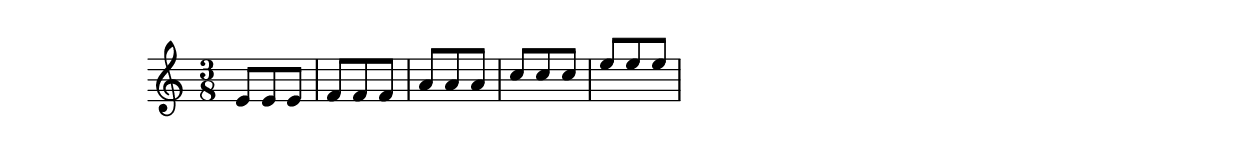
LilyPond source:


\version "2.1.30"
\header {

texidoc = "Upstem notes before a barline are printed with some extra
space. This is an optical correction similar to juxtaposed stems.
"

}

sd = \override Stem  #'direction = #-1
su = \override Stem  #'direction = #1
\score { \notes\relative e'
{

%\override Staff.StaffSpacing  #'stem-spacing-correction = #0.5
%\override Staff.NoteSpacing  #'stem-spacing-correction = #0.5

\time 3/8
\su
e8 e e
f f f
a a a
c c c
e e e
}
\paper { raggedright = ##t}
}

